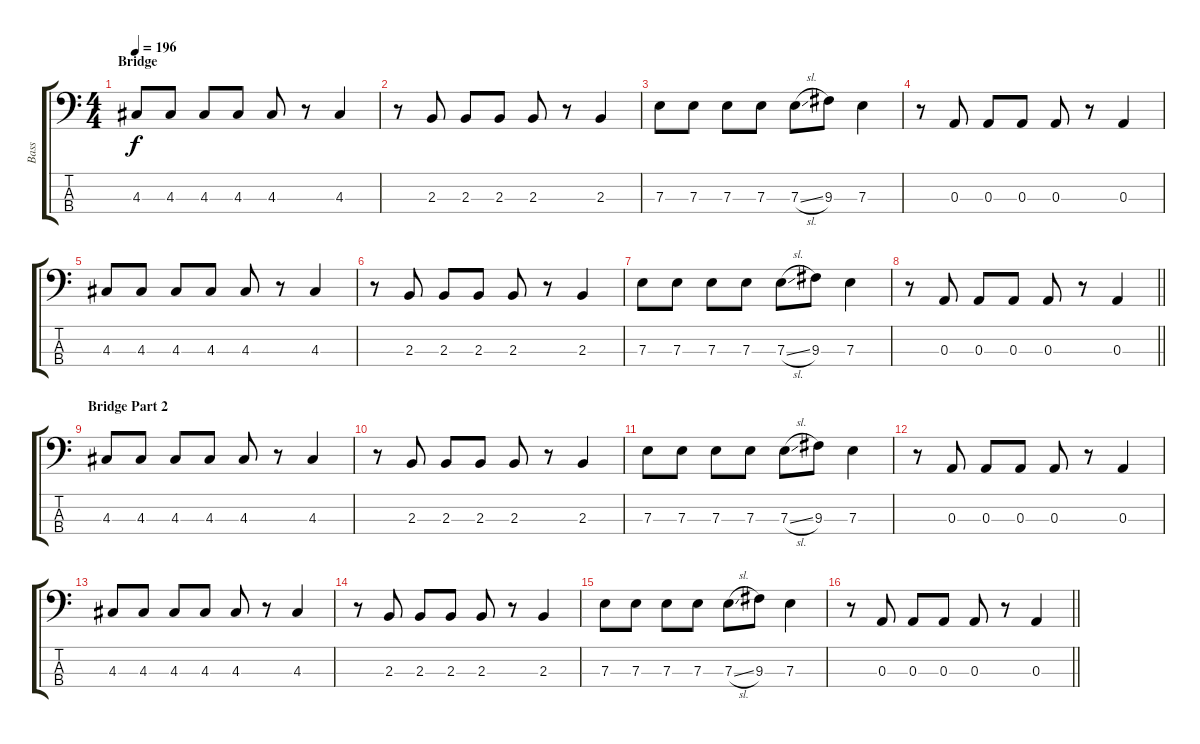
\track ("Bass" "Bass") {instrument electricbasspick}
\staff {score tabs}
\tuning (G2 D2 A1 E1) {hide}
\ts (4 4)
\section ("" "Bridge")
\tempo 196
\clef f4
\ks c
4.3.8{dy f} 4.3.8 4.3.8 4.3.8 4.3.8 r.8 4.3.4 |
r.8 2.3.8 2.3.8 2.3.8 2.3.8 r.8 2.3.4 |
7.3.8 7.3.8 7.3.8 7.3.8 7.3{sl}.8 9.3.8 7.3.4 |
r.8 0.3.8 0.3.8 0.3.8 0.3.8 r.8 0.3.4 |
4.3.8 4.3.8 4.3.8 4.3.8 4.3.8 r.8 4.3.4 |
r.8 2.3.8 2.3.8 2.3.8 2.3.8 r.8 2.3.4 |
7.3.8 7.3.8 7.3.8 7.3.8 7.3{sl}.8 9.3.8 7.3.4 |
\barLineRight lightlight
r.8 0.3.8 0.3.8 0.3.8 0.3.8 r.8 0.3.4 |
\section ("" "Bridge Part 2")
4.3.8 4.3.8 4.3.8 4.3.8 4.3.8 r.8 4.3.4 |
r.8 2.3.8 2.3.8 2.3.8 2.3.8 r.8 2.3.4 |
7.3.8 7.3.8 7.3.8 7.3.8 7.3{sl}.8 9.3.8 7.3.4 |
r.8 0.3.8 0.3.8 0.3.8 0.3.8 r.8 0.3.4 |
4.3.8 4.3.8 4.3.8 4.3.8 4.3.8 r.8 4.3.4 |
r.8 2.3.8 2.3.8 2.3.8 2.3.8 r.8 2.3.4 |
7.3.8 7.3.8 7.3.8 7.3.8 7.3{sl}.8 9.3.8 7.3.4 |
\barLineRight lightlight
r.8 0.3.8 0.3.8 0.3.8 0.3.8 r.8 0.3.4
